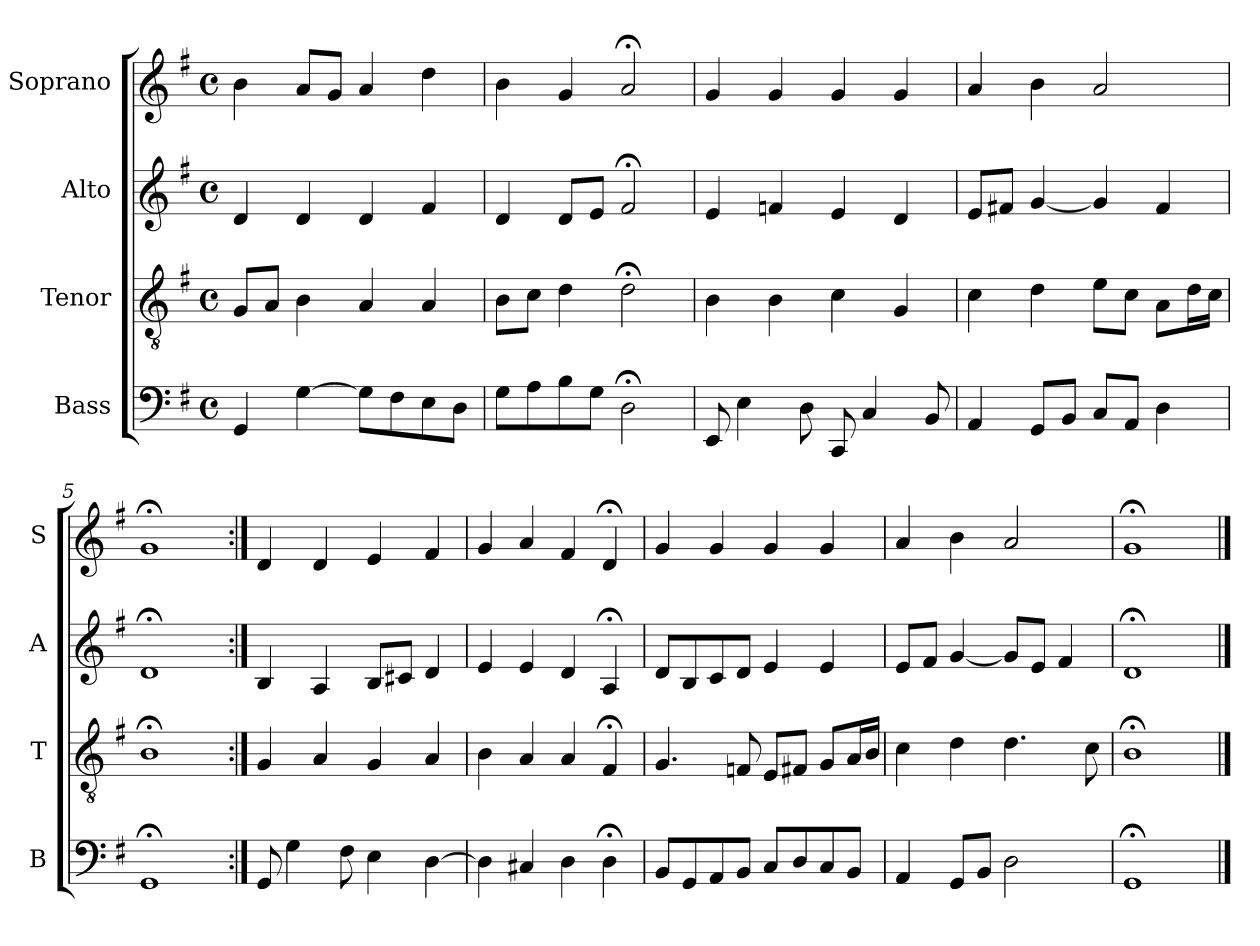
**kern	**kern	**kern	**kern
*part4	*part3	*part2	*part1
*staff4	*staff3	*staff2	*staff1
*I"Bass	*I"Tenor	*I"Alto	*I"Soprano
*I'B	*I'T	*I'A	*I'S
*clefF4	*clefGv2	*clefG2	*clefG2
*k[f#]	*k[f#]	*k[f#]	*k[f#]
*G:	*G:	*G:	*G:
*M4/4	*M4/4	*M4/4	*M4/4
*met(c)	*met(c)	*met(c)	*met(c)
*MM100	*MM100	*MM100	*MM100
=1	=1	=1	=1
4GG	8GL	4d	4b
.	8AJ	.	.
[4G	4B	4d	8aL
.	.	.	8gJ
8GL]	4A	4d	4a
8F#	.	.	.
8E	4A	4f#	4dd
8DJ	.	.	.
=2	=2	=2	=2
8GL	8BL	4d	4b
8A	8cJ	.	.
8B	4d	8dL	4g
8GJ	.	8eJ	.
2D;<	2d;<	2f#;<	2a;<
=3	=3	=3	=3
8EE	4B	4e	4g
4E	.	.	.
.	4B	4fn	4g
8D	.	.	.
8CC	4c	4e	4g
4C	.	.	.
.	4G	4d	4g
8BB	.	.	.
=4	=4	=4	=4
4AA	4c	8eL	4a
.	.	8f#XJ	.
8GGL	4d	[4g	4b
8BBJ	.	.	.
8CL	8eL	4g]	2a
8AAJ	8cJ	.	.
4D	8AL	4f#	.
.	16dL	.	.
.	16cJJ	.	.
=5	=5	=5	=5
1GG;<	1B;<	1d;<	1g;<
=6:|!	=6:|!	=6:|!	=6:|!
8GG	4G	4B	4d
4G	.	.	.
.	4A	4A	4d
8F#	.	.	.
4E	4G	8BL	4e
.	.	8c#XJ	.
[4D	4A	4d	4f#
=7	=7	=7	=7
4D]	4B	4e	4g
4C#X	4A	4e	4a
4D	4A	4d	4f#
4D;<	4F#;<i	4A;<i	4d;<
=8	=8	=8	=8
8BBL	4.Gi	8diL	4g
8GG	.	8B	.
8AA	.	8c	4g
8BBJ	8Fn	8dJ	.
8CL	8EL	4e	4g
8D	8F#XJ	.	.
8C	8GL	4e	4g
8BBJ	16AL	.	.
.	16BJJ	.	.
=9	=9	=9	=9
4AA	4c	8eL	4a
.	.	8f#J	.
8GGL	4d	[4g	4b
8BBJ	.	.	.
2D	4.d	8gL]	2a
.	.	8eJ	.
.	.	4f#	.
.	8c	.	.
=10	=10	=10	=10
1GG;<	1B;<	1d;<	1g;<
==	==	==	==
*-	*-	*-	*-
